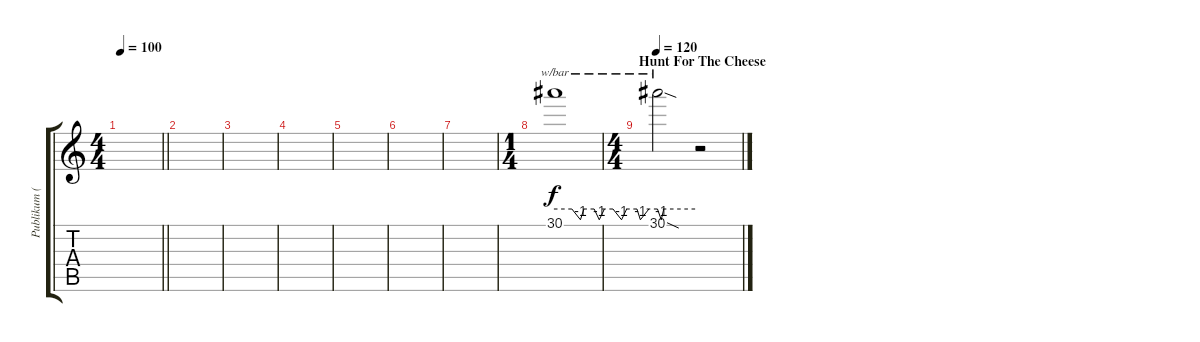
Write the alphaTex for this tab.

\track ("Publikum (plystrer)" "Publikum (") {instrument choiraahs}
\staff {score tabs}
\tuning (E4 B3 G3 D3 A2 E2) {hide}
\ts (4 4)
\tempo 100
\clef g2
\barLineRight lightlight
\ks c
|
|
|
|
|
|
|
\ts (1 4)
30.1.1{tbe (custom default 0 0 10 0 15 -4 17 0 23 0 26 -4 29 0 34 0 39 -4 42 0 48 0 50 -4 55 0 60 0)} |
\ts (4 4)
\section ("" "Hunt For The Cheese")
\tempo 120
30.1{sod}.2{tbe (custom default 0 0 6 -4 10 0 60 0)} r.2
